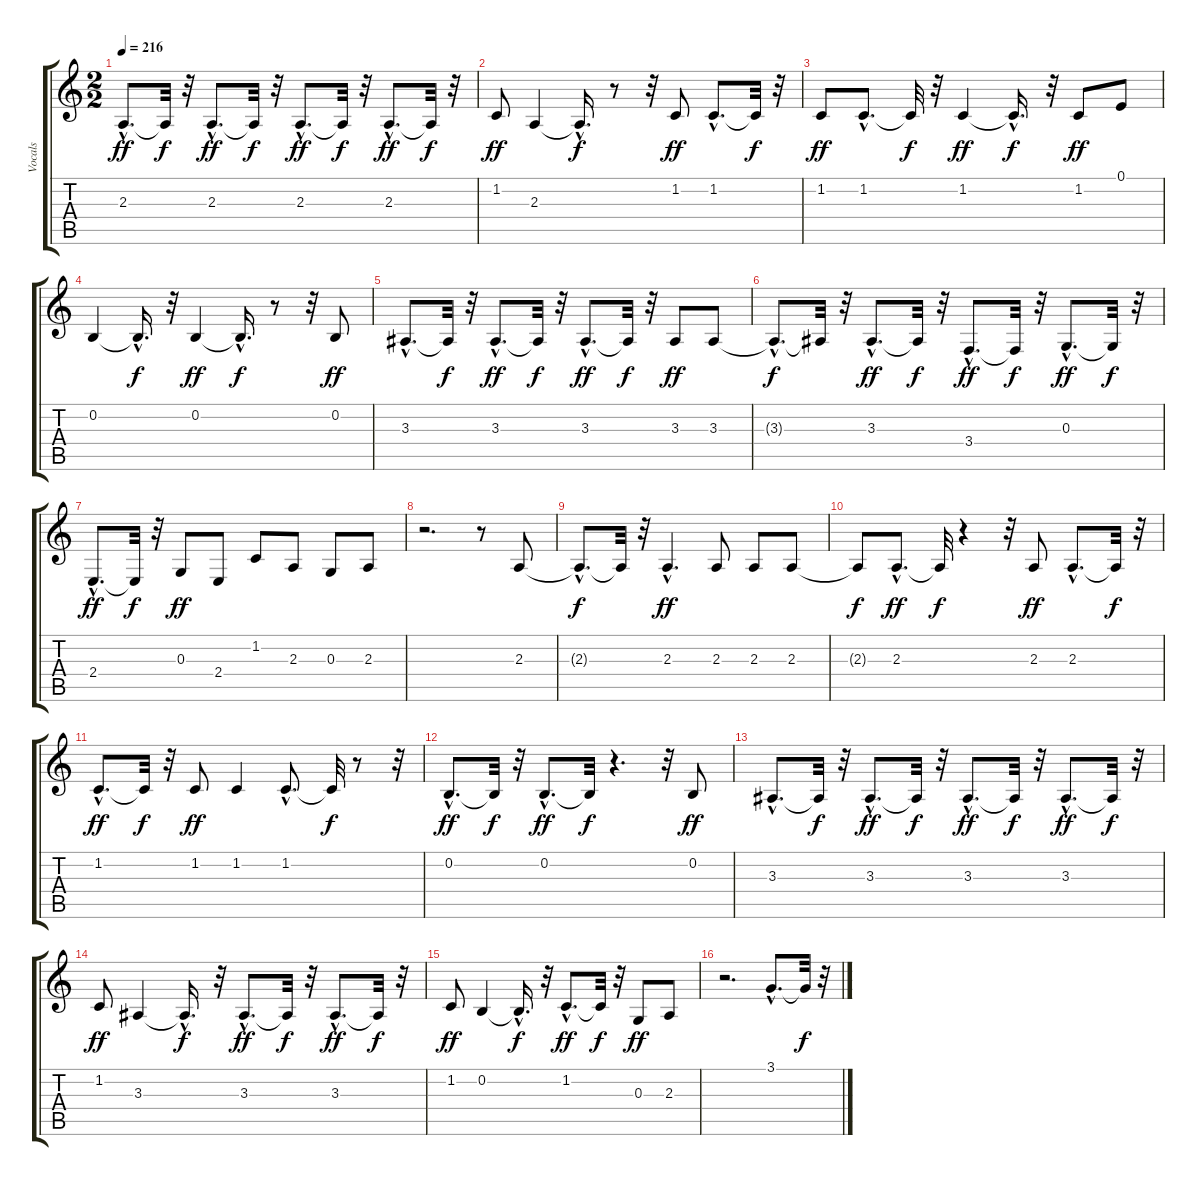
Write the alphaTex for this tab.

\track ("Vocals" "Vocals") {instrument lead1square}
\staff {score tabs}
\tuning (E4 B3 G3 D3 A2 E2) {hide}
\ts (2 2)
\tempo 216
\clef g2
\ks c
2.3{hac}.8{d dy ff} 2.3{t}.32{dy f} r.32 2.3{hac}.8{d dy ff} 2.3{t}.32{dy f} r.32 2.3{hac}.8{d dy ff} 2.3{t}.32{dy f} r.32 2.3{hac}.8{d dy ff} 2.3{t}.32{dy f} r.32 |
1.2.8{dy ff} 2.3.4 2.3{hac t}.16{d dy f} r.8 r.32 1.2.8{dy ff} 1.2{hac}.8{d} 1.2{t}.32{dy f} r.32 |
1.2.8{dy ff} 1.2{hac}.8{d} 1.2{t}.32{dy f} r.32 1.2.4{dy ff} 1.2{hac t}.16{d dy f} r.32 1.2.8{dy ff} 0.1.8 |
0.2.4 0.2{hac t}.16{d dy f} r.32 0.2.4{dy ff} 0.2{hac t}.16{d dy f} r.8 r.32 0.2.8{dy ff} |
3.3{hac}.8{d} 3.3{t}.32{dy f} r.32 3.3{hac}.8{d dy ff} 3.3{t}.32{dy f} r.32 3.3{hac}.8{d dy ff} 3.3{t}.32{dy f} r.32 3.3.8{dy ff} 3.3.8 |
3.3{hac t}.8{d dy f} 3.3{t}.32 r.32 3.3{hac}.8{d dy ff} 3.3{t}.32{dy f} r.32 3.4{hac}.8{d dy ff} 3.4{t}.32{dy f} r.32 0.3{hac}.8{d dy ff} 0.3{t}.32{dy f} r.32 |
2.4{hac}.8{d dy ff} 2.4{t}.32{dy f} r.32 0.3.8{dy ff} 2.4.8 1.2.8 2.3.8 0.3.8 2.3.8 |
r.2{d} r.8 2.3.8 |
2.3{hac t}.8{d dy f} 2.3{t}.32 r.32 2.3{hac}.4{d dy ff} 2.3.8 2.3.8 2.3.8 |
2.3{t}.8{dy f} 2.3{hac}.8{d dy ff} 2.3{t}.32{dy f} r.4 r.32 2.3.8{dy ff} 2.3{hac}.8{d} 2.3{t}.32{dy f} r.32 |
1.2{hac}.8{d dy ff} 1.2{t}.32{dy f} r.32 1.2.8{dy ff} 1.2.4 1.2{hac}.8{d} 1.2{t}.32{dy f} r.8 r.32 |
0.2{hac}.8{d dy ff} 0.2{t}.32{dy f} r.32 0.2{hac}.8{d dy ff} 0.2{t}.32{dy f} r.4{d} r.32 0.2.8{dy ff} |
3.3{hac}.8{d} 3.3{t}.32{dy f} r.32 3.3{hac}.8{d dy ff} 3.3{t}.32{dy f} r.32 3.3{hac}.8{d dy ff} 3.3{t}.32{dy f} r.32 3.3{hac}.8{d dy ff} 3.3{t}.32{dy f} r.32 |
1.2.8{dy ff} 3.3.4 3.3{hac t}.16{d dy f} r.32 3.3{hac}.8{d dy ff} 3.3{t}.32{dy f} r.32 3.3{hac}.8{d dy ff} 3.3{t}.32{dy f} r.32 |
1.2.8{dy ff} 0.2.4 0.2{hac t}.16{d dy f} r.32 1.2{hac}.8{d dy ff} 1.2{t}.32{dy f} r.32 0.3.8{dy ff} 2.3.8 |
r.2{d} 3.1{hac}.8{d} 3.1{t}.32{dy f} r.32
